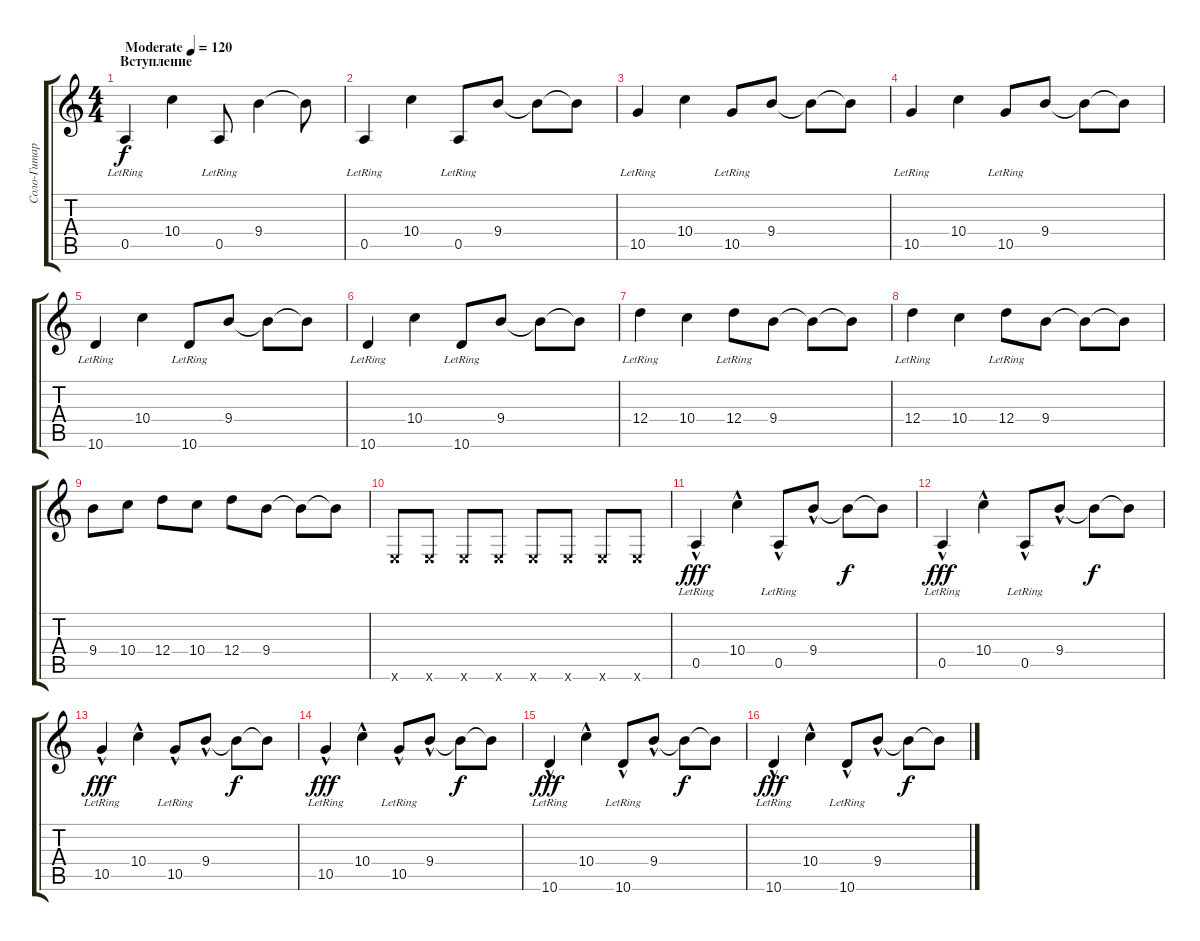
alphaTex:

\track ("Соло-Гитара" "Соло-Гитар") {instrument overdrivenguitar}
\staff {score tabs}
\tuning (E4 B3 G3 D3 A2 E2) {hide}
\ts (4 4)
\section ("" "Вступление")
\tempo (120 "Moderate")
\clef g2
\ks c
0.5{lr}.4{dy f instrument overdrivenguitar} 10.4.4 0.5{lr}.8 9.4.4 9.4{t}.8 |
0.5{lr}.4 10.4.4 0.5{lr}.8 9.4.8 9.4{t}.8 9.4{t}.8 |
10.5{lr}.4 10.4.4 10.5{lr}.8 9.4.8 9.4{t}.8 9.4{t}.8 |
10.5{lr}.4 10.4.4 10.5{lr}.8 9.4.8 9.4{t}.8 9.4{t}.8 |
10.6{lr}.4 10.4.4 10.6{lr}.8 9.4.8 9.4{t}.8 9.4{t}.8 |
10.6{lr}.4 10.4.4 10.6{lr}.8 9.4.8 9.4{t}.8 9.4{t}.8 |
12.4{lr}.4 10.4.4 12.4{lr}.8 9.4.8 9.4{t}.8 9.4{t}.8 |
12.4{lr}.4 10.4.4 12.4{lr}.8 9.4.8 9.4{t}.8 9.4{t}.8 |
9.4.8 10.4.8 12.4.8 10.4.8 12.4.8 9.4.8 9.4{t}.8 9.4{t}.8 |
0.6{x}.8 0.6{x}.8 0.6{x}.8 0.6{x}.8 0.6{x}.8 0.6{x}.8 0.6{x}.8 0.6{x}.8 |
0.5{hac lr}.4{dy fff} 10.4{hac}.4 0.5{hac lr}.8 9.4{hac}.8 9.4{t}.8{dy f} 9.4{t}.8 |
0.5{hac lr}.4{dy fff} 10.4{hac}.4 0.5{hac lr}.8 9.4{hac}.8 9.4{t}.8{dy f} 9.4{t}.8 |
10.5{hac lr}.4{dy fff} 10.4{hac}.4 10.5{hac lr}.8 9.4{hac}.8 9.4{t}.8{dy f} 9.4{t}.8 |
10.5{hac lr}.4{dy fff} 10.4{hac}.4 10.5{hac lr}.8 9.4{hac}.8 9.4{t}.8{dy f} 9.4{t}.8 |
10.6{hac lr}.4{dy fff} 10.4{hac}.4 10.6{hac lr}.8 9.4{hac}.8 9.4{t}.8{dy f} 9.4{t}.8 |
10.6{hac lr}.4{dy fff} 10.4{hac}.4 10.6{hac lr}.8 9.4{hac}.8 9.4{t}.8{dy f} 9.4{t}.8
